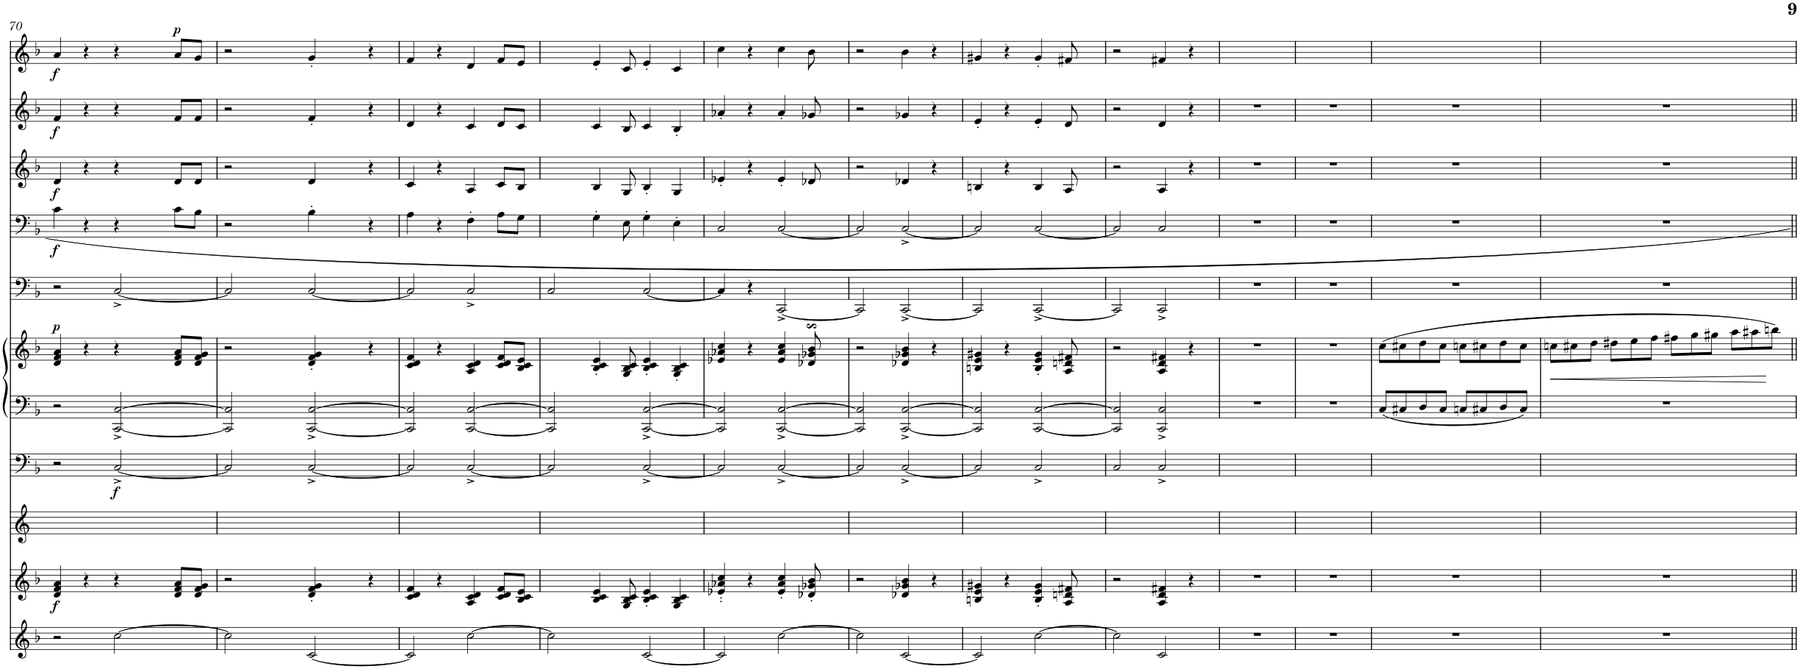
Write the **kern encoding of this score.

**kern	**kern	**dynam	**kern	**kern	**dynam	**kern	**kern	**dynam	**kern	**kern	**dynam	**kern	**dynam	**kern	**dynam	**kern	**dynam
*part10	*part9	*part9	*part8	*part7	*part7	*part6	*part6	*part6	*part5	*part4	*part4	*part3	*part3	*part2	*part2	*part1	*part1
*staff11	*staff10	*staff10	*staff9	*staff8	*staff8	*staff7	*staff6	*staff6/7	*staff5	*staff4	*staff4	*staff3	*staff3	*staff2	*staff2	*staff1	*staff1
*I"Voice	*I"Voice	*	*I"Voice	*I"Voice	*	*I"Piano	*	*	*I"Voice	*I"Voice	*	*I"Voice	*	*I"Voice	*	*I"Voice	*
*I'V	*I'V	*	*I'V	*I'V	*	*I'Pno	*	*	*I'V	*I'V	*	*I'V	*	*I'V	*	*I'V	*
!!LO:PB:g=z
*clefG2	*clefG2	*	*clefG2	*clefF4	*	*clefF4	*clefG2	*	*clefF4	*clefF4	*	*clefG2	*	*clefG2	*	*clefG2	*
*k[b-]	*k[b-]	*	*k[]	*k[b-]	*	*k[b-]	*k[b-]	*	*k[b-]	*k[b-]	*	*k[b-]	*	*k[b-]	*	*k[b-]	*
*M4/4	*M4/4	*	*M4/4	*M4/4	*	*M4/4	*M4/4	*	*M4/4	*M4/4	*	*M4/4	*	*M4/4	*	*M4/4	*
=70	=70	=70	=70	=70	=70	=70	=70	=70	=70	=70	=70	=70	=70	=70	=70	=70	=70
!	!	!LO:DY:b	!	!	!	!	!	!LO:DY:a	!	!	!LO:DY:b	!	!LO:DY:b	!	!LO:DY:b	!	!LO:DY:b
2r	4d/ 4f/ 4a/	f	1ryy	2r	.	2r	4d/ 4f/ 4a/	p	2r	4c\	f	4d/	f	4f/	f	4a/	f
.	4r	.	.	.	.	.	4r	.	.	4r	.	4r	.	4r	.	4r	.
!	!	!	!	!	!LO:DY:b	!	!	!	!	!	!	!	!	!	!	!	!
[>2cc\	4r	.	.	[<2C^/	f	[<2CC/^ [>2C/^	4r	.	[<2C^/	4r	.	4r	.	4r	.	4r	.
.	4ryy	.	.	.	.	.	4ryy	.	.	4ryy	.	4ryy	.	4ryy	.	4ryy	.
!	!	!	!	!	!	!	!	!	!	!	!	!	!	!	!	!	!LO:DY:a
4ryy	8d/ 8f/ 8a/L	.	4ryy	4ryy	.	4ryy	8d/ 8f/ 8a/L	.	4ryy	8c\L	.	8d/L	.	8f/L	.	8a/L	p
.	8d/ 8f/ 8g/J	.	.	.	.	.	8d/ 8f/ 8g/J	.	.	8B-\J	.	8d/J	.	8f/J	.	8g/J	.
=71	=71	=71	=71	=71	=71	=71	=71	=71	=71	=71	=71	=71	=71	=71	=71	=71	=71
2cc\]	2r	.	1ryy	2C/]	.	2CC/] 2C/]	2r	.	2C/]	2r	.	2r	.	2r	.	2r	.
4.ryy	4.ryy	.	.	4.ryy	.	4.ryy	4.ryy	.	4.ryy	4.ryy	.	4.ryy	.	4.ryy	.	4.ryy	.
[<8c/	[8d/ [8f/ [8g/	.	.	[<8C^/	.	[<8CC/^ [>8C/^	[8d/ [8f/ [8g/	.	[<8C/	[8B-\	.	[8d/	.	[8f/	.	[8g/	.
4.ryy	8ryy	.	2ryy	4.ryy	.	4.ryy	8ryy	.	4.ryy	8ryy	.	8ryy	.	8ryy	.	8ryy	.
.	4ryy	.	.	.	.	.	4ryy	.	.	4ryy	.	4ryy	.	4ryy	.	4ryy	.
4ryy	4r	.	.	4ryy	.	4ryy	4r	.	4ryy	4r	.	4r	.	4r	.	4r	.
.	.	.	8ryy	.	.	.	.	.	.	.	.	.	.	.	.	.	.
=72	=72	=72	=72	=72	=72	=72	=72	=72	=72	=72	=72	=72	=72	=72	=72	=72	=72
2c/]	4c/ 4d/ 4f/	.	1ryy	2C/]	.	2CC/] 2C/]	4c/ 4d/ 4f/	.	2C/]	4A\	.	4c/	.	4d/	.	4f/	.
.	8d/]' 8f/]' 8g/]'	.	.	.	.	.	8d/]' 8f/]' 8g/]'	.	.	8B-'\]	.	8d/]	.	8f'/]	.	8g'/]	.
.	4r	.	.	.	.	.	4r	.	.	4r	.	4r	.	4r	.	4r	.
4.c/_	.	.	.	4.C/_	.	4.CC/_ 4.C/_	.	.	4.C/_	.	.	.	.	.	.	.	.
.	4A/ 4c/ 4d/	.	.	.	.	.	4A/ 4c/ 4d/	.	.	4F'\	.	4A/	.	4c/	.	4d/	.
[>2cc\	8c/ 8d/ 8f/L	.	.	[<2C^/	.	[<2CC/ [>2C/	8c/ 8d/ 8f/L	.	2C^/	8A\L	.	8c/L	.	8d/L	.	8f/L	.
.	8B-/ 8c/ 8e/J	.	4.ryy	.	.	.	8B-/ 8c/ 8e/J	.	.	8G\J	.	8B-/J	.	8c/J	.	8e/J	.
.	4ryy	.	.	.	.	.	4ryy	.	.	4ryy	.	4ryy	.	4ryy	.	4ryy	.
=73	=73	=73	=73	=73	=73	=73	=73	=73	=73	=73	=73	=73	=73	=73	=73	=73	=73
2cc\]	2ryy	.	1ryy	2C/]	.	2CC/] 2C/]	2ryy	.	2C/	2ryy	.	2ryy	.	2ryy	.	2ryy	.
4.ryy	4B-/ 4c/ 4e/	.	.	4.ryy	.	4.ryy	4B-/' 4c/' 4e/'	.	4.ryy	4G'\	.	4B-/	.	4c/	.	4e'/	.
.	8G/ 8B-/ 8c/	.	.	.	.	.	8G/ 8B-/ 8c/	.	.	8E\	.	8G/	.	8B-/	.	8c/	.
[<8c/	[8B-/ [8c/ [8e/	.	.	[<8C^/	.	[<8CC/^ [>8C/^	[8B-/ [8c/ [8e/	.	[<8C/	[8G\	.	[8B-/	.	[8c/	.	[8e/	.
4.ryy	8ryy	.	4.ryy	4.ryy	.	4.ryy	8ryy	.	4.ryy	8ryy	.	8ryy	.	8ryy	.	8ryy	.
.	4G/ 4B-/ 4c/	.	.	.	.	.	4G/' 4B-/' 4c/'	.	.	4E'\	.	4G/	.	4B-'/	.	4c/	.
=74	=74	=74	=74	=74	=74	=74	=74	=74	=74	=74	=74	=74	=74	=74	=74	=74	=74
2c/]	4e-X/' 4a-X/' 4cc/'	.	1ryy	2C/]	.	2CC/] 2C/]	4e-X/ 4a-X/ 4cc/	.	4C/]	2C/	.	4e-X'/	.	4a-X'/	.	4cc\	.
.	8B-/]' 8c/]' 8e/]'	.	.	.	.	.	8B-/]' 8c/]' 8e/]'	.	4.C/_	.	.	8B-'/]	.	8c/]	.	8e'/]	.
.	4r	.	.	.	.	.	4r	.	.	.	.	4r	.	4r	.	4r	.
4.c/_	.	.	.	4.C/_	.	4.CC/_ 4.C/_	.	.	.	8G'\]	.	.	.	.	.	.	.
.	4e-/' 4a-/' 4cc/'	.	.	.	.	.	4e-/ 4a-/ 4cc/	.	4r	[<2C/	.	4e-'/	.	4a-'/	.	4cc\	.
[>2cc\	8d-X/' 8g-X/' 8b-/'	.	.	[<2C^/	.	[<2CC/^ [>2C/^	8d-X/s$SS 8g-X/s$SS 8b-/s$SS	.	[<2CC^/	.	.	8d-X/	.	8g-X/	.	8b-\	.
.	8ryy	.	4.ryy	.	.	.	8ryy	.	.	.	.	8ryy	.	8ryy	.	8ryy	.
.	4ryy	.	.	.	.	.	4ryy	.	.	4ryy	.	4ryy	.	4ryy	.	4ryy	.
=75	=75	=75	=75	=75	=75	=75	=75	=75	=75	=75	=75	=75	=75	=75	=75	=75	=75
2cc\]	2r	.	1ryy	2C/]	.	2CC/] 2C/]	2r	.	2CC/]	2C/]	.	2r	.	2r	.	2r	.
[<2c/	4d-X/ 4g-X/ 4b-/	.	.	[<2C^/	.	[<2CC/^ [>2C/^	4d-X/ 4g-X/ 4b-/	.	[<2CC^/	[<2C^/	.	4d-X/	.	4g-X/	.	4b-\	.
.	4r	.	.	.	.	.	4r	.	.	.	.	4r	.	4r	.	4r	.
=76	=76	=76	=76	=76	=76	=76	=76	=76	=76	=76	=76	=76	=76	=76	=76	=76	=76
2c/]	4Bn/ 4e/ 4g#X/	.	1ryy	2C/]	.	2CC/] 2C/]	4Bn/ 4e/ 4g#X/	.	2CC/]	2C/]	.	4Bn/	.	4e'/	.	4g#X/	.
.	4r	.	.	.	.	.	4r	.	.	.	.	4r	.	4r	.	4r	.
[>2cc\	4B/' 4e/' 4g#/'	.	.	2C^/	.	[<2CC/ [>2C/	4B/' 4e/' 4g#/'	.	[<2CC^/	[<2C/	.	4B/	.	4e'/	.	4g#'/	.
.	8A/ 8dn/ 8f#X/	.	.	.	.	.	8A/ 8dn/ 8f#X/	.	.	.	.	8A/	.	8d/	.	8f#X/	.
.	8ryy	.	.	.	.	.	8ryy	.	.	.	.	8ryy	.	8ryy	.	8ryy	.
=77	=77	=77	=77	=77	=77	=77	=77	=77	=77	=77	=77	=77	=77	=77	=77	=77	=77
2cc\]	2r	.	1ryy	2C/	.	2CC/] 2C/]	2r	.	2CC/]	2C/]	.	2r	.	2r	.	2r	.
2c/	4A/ 4d/ 4f#X/	.	.	2C^/	.	2CC/^ 2C/^	4A/ 4d/ 4f#X/	.	2CC^/	2C/	.	4A/	.	4d/	.	4f#X/	.
.	4r	.	.	.	.	.	4r	.	.	.	.	4r	.	4r	.	4r	.
=78	=78	=78	=78	=78	=78	=78	=78	=78	=78	=78	=78	=78	=78	=78	=78	=78	=78
1r	1r	.	1ryy	1ryy	.	1r	1r	.	1r	1r	.	1r	.	1r	.	1ryy	.
=79	=79	=79	=79	=79	=79	=79	=79	=79	=79	=79	=79	=79	=79	=79	=79	=79	=79
1r	1r	.	1ryy	1ryy	.	1r	1r	.	1r	1r	.	1r	.	1r	.	1ryy	.
=80	=80	=80	=80	=80	=80	=80	=80	=80	=80	=80	=80	=80	=80	=80	=80	=80	=80
1r	1r	.	1ryy	1ryy	.	8C/L	(>8cc\L	.	1r	1r	.	1r	.	1r	.	1ryy	.
.	.	.	.	.	.	8C#X/	8cc#X\	.	.	.	.	.	.	.	.	.	.
.	.	.	.	.	.	8D/	8dd\	.	.	.	.	.	.	.	.	.	.
.	.	.	.	.	.	8C#/J	8cc#\J	.	.	.	.	.	.	.	.	.	.
.	.	.	.	.	.	8Cn/L	8ccn\L	.	.	.	.	.	.	.	.	.	.
.	.	.	.	.	.	8C#X/	8cc#X\	.	.	.	.	.	.	.	.	.	.
.	.	.	.	.	.	8D/	8dd\	.	.	.	.	.	.	.	.	.	.
.	.	.	.	.	.	8C#/J	8cc#\J	.	.	.	.	.	.	.	.	.	.
=81	=81	=81	=81	=81	=81	=81	=81	=81	=81	=81	=81	=81	=81	=81	=81	=81	=81
1r	1r	.	1ryy	1ryy	.	1r	8ccn\L	.	1r	1r	.	1r	.	1r	.	1ryy	.
.	.	.	.	.	.	.	8cc#X\	.	.	.	.	.	.	.	.	.	.
.	.	.	.	.	.	.	8dd\J	.	.	.	.	.	.	.	.	.	.
.	.	.	.	.	.	.	8dd#X\L	.	.	.	.	.	.	.	.	.	.
.	.	.	.	.	.	.	8ee\	.	.	.	.	.	.	.	.	.	.
.	.	.	.	.	.	.	8ff\J	.	.	.	.	.	.	.	.	.	.
.	.	.	.	.	.	.	8ff#X\L	.	.	.	.	.	.	.	.	.	.
.	.	.	.	.	.	.	8gg\	.	.	.	.	.	.	.	.	.	.
2ryy	2ryy	.	2ryy	2ryy	.	2ryy	8gg#X\J	.	2ryy	2ryy	.	2ryy	.	2ryy	.	2ryy	.
.	.	.	.	.	.	.	8aa\L	.	.	.	.	.	.	.	.	.	.
.	.	.	.	.	.	.	8aa#X\	.	.	.	.	.	.	.	.	.	.
.	.	.	.	.	.	.	8bbn\J)	.	.	.	.	.	.	.	.	.	.
=	=	=	=	=	=	=	=	=	=	=	=	=	=	=	=	=	=
*-	*-	*-	*-	*-	*-	*-	*-	*-	*-	*-	*-	*-	*-	*-	*-	*-	*-
